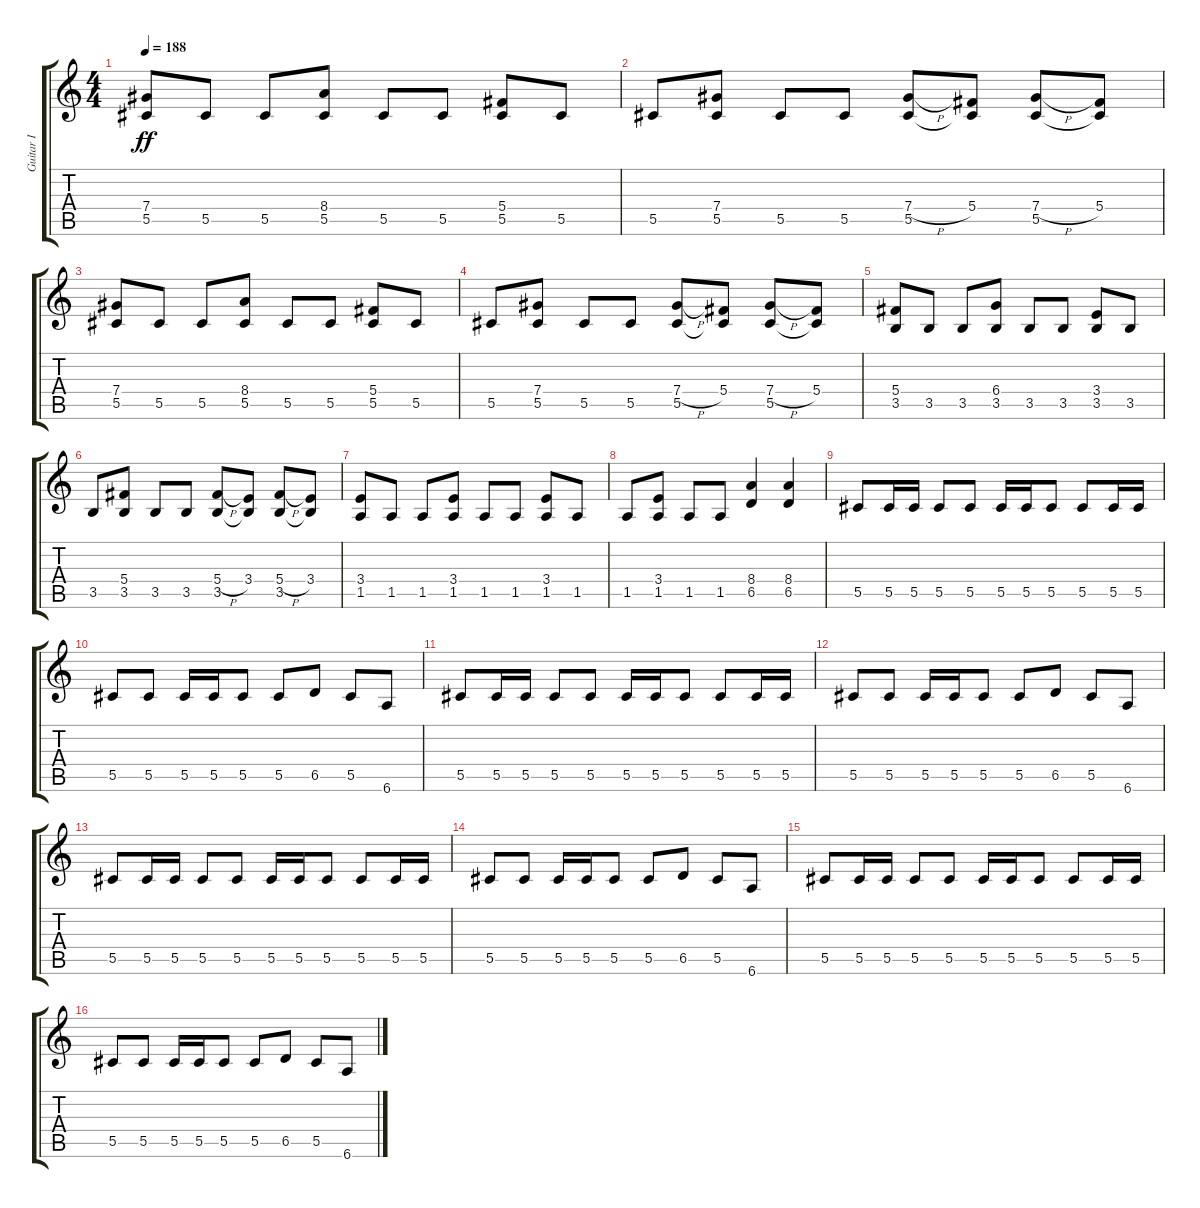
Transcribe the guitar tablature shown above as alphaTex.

\track ("Guitar I" "Guitar I") {instrument distortionguitar}
\staff {score tabs}
\tuning (Eb4 Bb3 Gb3 Db3 Ab2 Eb2) {hide}
\ts (4 4)
\tempo 188
\clef g2
\ks c
(7.4 5.5).8{dy ff} 5.5.8 5.5.8 (8.4 5.5).8 5.5.8 5.5.8 (5.4 5.5).8 5.5.8 |
5.5.8 (7.4 5.5).8 5.5.8 5.5.8 (7.4{h} 5.5).8 (5.4 5.5{t}).8 (7.4{h} 5.5).8 (5.4 5.5{t}).8 |
(7.4 5.5).8 5.5.8 5.5.8 (8.4 5.5).8 5.5.8 5.5.8 (5.4 5.5).8 5.5.8 |
5.5.8 (7.4 5.5).8 5.5.8 5.5.8 (7.4{h} 5.5).8 (5.4 5.5{t}).8 (7.4{h} 5.5).8 (5.4 5.5{t}).8 |
(5.4 3.5).8 3.5.8 3.5.8 (6.4 3.5).8 3.5.8 3.5.8 (3.4 3.5).8 3.5.8 |
3.5.8 (5.4 3.5).8 3.5.8 3.5.8 (5.4{h} 3.5).8 (3.4 3.5{t}).8 (5.4{h} 3.5).8 (3.4 3.5{t}).8 |
(3.4 1.5).8 1.5.8 1.5.8 (3.4 1.5).8 1.5.8 1.5.8 (3.4 1.5).8 1.5.8 |
1.5.8 (3.4 1.5).8 1.5.8 1.5.8 (8.4 6.5).4 (8.4 6.5).4 |
5.5.8 5.5.16 5.5.16 5.5.8 5.5.8 5.5.16 5.5.16 5.5.8 5.5.8 5.5.16 5.5.16 |
5.5.8 5.5.8 5.5.16 5.5.16 5.5.8 5.5.8 6.5.8 5.5.8 6.6.8 |
5.5.8 5.5.16 5.5.16 5.5.8 5.5.8 5.5.16 5.5.16 5.5.8 5.5.8 5.5.16 5.5.16 |
5.5.8 5.5.8 5.5.16 5.5.16 5.5.8 5.5.8 6.5.8 5.5.8 6.6.8 |
5.5.8 5.5.16 5.5.16 5.5.8 5.5.8 5.5.16 5.5.16 5.5.8 5.5.8 5.5.16 5.5.16 |
5.5.8 5.5.8 5.5.16 5.5.16 5.5.8 5.5.8 6.5.8 5.5.8 6.6.8 |
5.5.8 5.5.16 5.5.16 5.5.8 5.5.8 5.5.16 5.5.16 5.5.8 5.5.8 5.5.16 5.5.16 |
5.5.8 5.5.8 5.5.16 5.5.16 5.5.8 5.5.8 6.5.8 5.5.8 6.6.8
